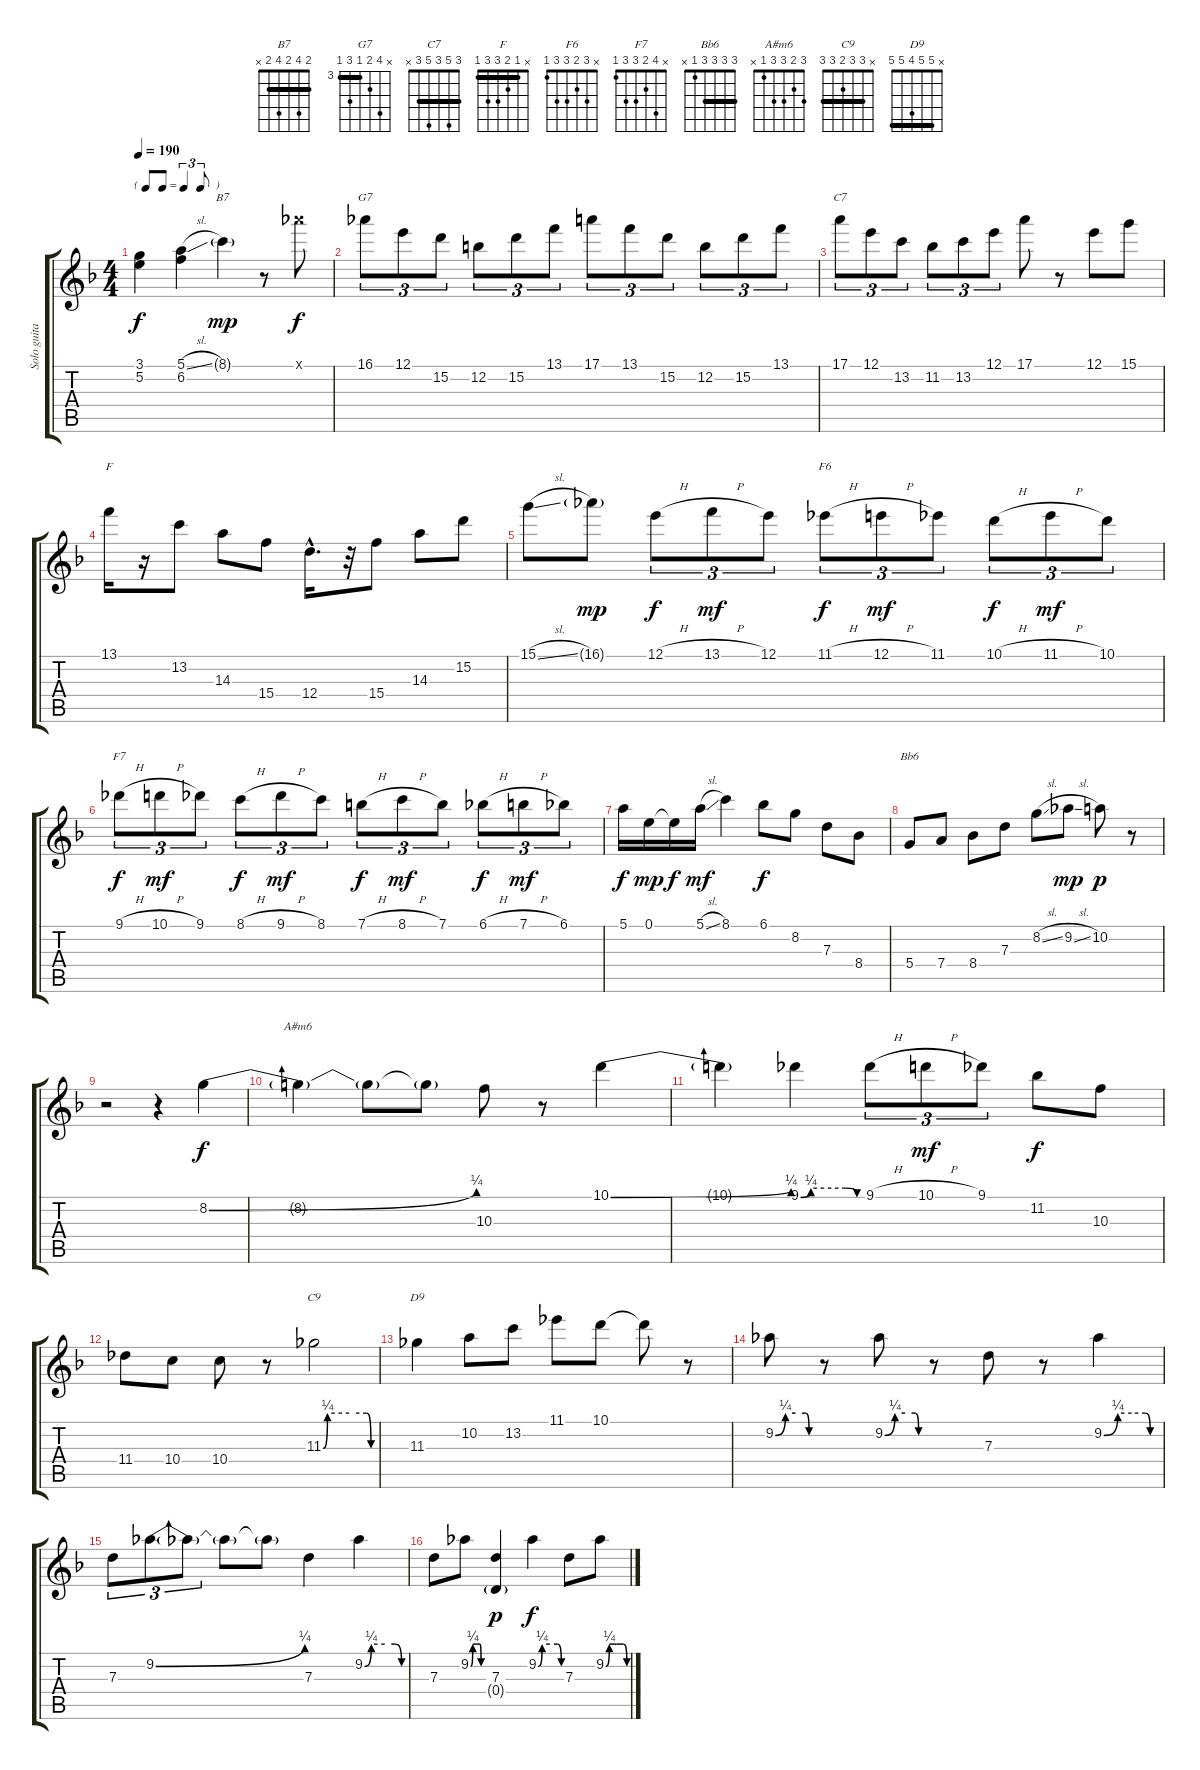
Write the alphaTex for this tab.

\track ("Solo guitar" "Solo guita") {instrument acousticguitarsteel}
\staff {score tabs}
\tuning (E4 B3 G3 D3 A2 E2) {hide}
\chord ("B7" 2 4 2 4 2 x) {barre 2}
\chord ("G7" x 6 4 3 5 3) {firstfret 3 barre 3}
\chord ("C7" 3 5 3 5 3 x) {barre 3}
\chord ("F" x 1 2 3 3 1) {barre 1}
\chord ("F6" x 3 2 3 3 1)
\chord ("F7" x 4 2 3 3 1)
\chord ("Bb6" 3 3 3 3 1 x) {barre 3}
\chord ("A#m6" 3 2 3 3 1 x)
\chord ("C9" x 3 3 2 3 3) {barre 3}
\chord ("D9" x 5 5 4 5 5) {barre 5}
\ts (4 4)
\tf triplet8th
\tempo 190
\clef g2
\ks f
(3.1 5.2).4{dy f} (5.1{sl} 6.2).4 8.1{g}.4{ch "B7" dy mp} r.8 16.1{x}.8{dy f} |
16.1.8{tu (3 2) ch "G7"} 12.1.8{tu (3 2)} 15.2.8{tu (3 2)} 12.2.8{tu (3 2)} 15.2.8{tu (3 2)} 13.1.8{tu (3 2)} 17.1.8{tu (3 2)} 13.1.8{tu (3 2)} 15.2.8{tu (3 2)} 12.2.8{tu (3 2)} 15.2.8{tu (3 2)} 13.1.8{tu (3 2)} |
17.1.8{tu (3 2) ch "C7"} 12.1.8{tu (3 2)} 13.2.8{tu (3 2)} 11.2.8{tu (3 2)} 13.2.8{tu (3 2)} 12.1.8{tu (3 2)} 17.1.8 r.8 12.1.8 15.1.8 |
13.1.16{ch "F"} r.16 13.2.8 14.3.8 15.4.8 12.4{hac}.16{d} r.32 15.4.8 14.3.8 15.2.8 |
15.1{sl}.8 16.1{g}.8{dy mp} 12.1{h}.8{tu (3 2) dy f} 13.1{h}.8{tu (3 2) dy mf} 12.1.8{tu (3 2)} 11.1{h}.8{tu (3 2) ch "F6" dy f} 12.1{h}.8{tu (3 2) dy mf} 11.1.8{tu (3 2)} 10.1{h}.8{tu (3 2) dy f} 11.1{h}.8{tu (3 2) dy mf} 10.1.8{tu (3 2)} |
9.1{h}.8{tu (3 2) ch "F7" dy f} 10.1{h}.8{tu (3 2) dy mf} 9.1.8{tu (3 2)} 8.1{h}.8{tu (3 2) dy f} 9.1{h}.8{tu (3 2) dy mf} 8.1.8{tu (3 2)} 7.1{h}.8{tu (3 2) dy f} 8.1{h}.8{tu (3 2) dy mf} 7.1.8{tu (3 2)} 6.1{h}.8{tu (3 2) dy f} 7.1{h}.8{tu (3 2) dy mf} 6.1.8{tu (3 2)} |
5.1.16{dy f} 0.1.16{dy mp} 0.1{t}.16{dy f} 5.1{sl}.16{dy mf} 8.1.4 6.1.8{dy f} 8.2.8 7.3.8 8.4.8 |
5.4.8{ch "Bb6"} 7.4.8 8.4.8 7.3.8 8.2{sl}.8 9.2{sl}.8{dy mp} 10.2.8{dy p} r.8 |
r.2 r.4 8.2{be (bend 0 0 60 1)}.4{dy f} |
8.2{t}.4{ch "A#m6"} 8.2{t}.8 8.2{t}.8 10.3.8 r.8 10.1{be (bend 0 0 60 1)}.4 |
10.1{t}.4 9.1{be (custom 0 0 10 1 30 1 44 1 55 0 60 0)}.4 9.1{h}.8{tu (3 2)} 10.1{h}.8{tu (3 2) dy mf} 9.1.8{tu (3 2)} 11.2.8{dy f} 10.3.8 |
11.4.8 10.4.8 10.4.8 r.8 11.3{be (custom 0 0 5 1 30 1 50 1 55 0 60 0)}.2{ch "C9"} |
11.3.4{ch "D9"} 10.2.8 13.2.8 11.1.8 10.1.8 10.1{t}.8 r.8 |
9.2{be (custom 0 0 15 1 30 1 45 1 50 0 60 0)}.8 r.8 9.2{be (custom 0 0 15 1 30 1 45 1 50 0 60 0)}.8 r.8 7.3.8 r.8 9.2{be (custom 0 0 15 1 30 1 45 1 50 0 60 0)}.4 |
7.3.8{tu (3 2)} 9.2{be (bend 0 0 60 1)}.8{tu (3 2)} 9.2{t}.8{tu (3 2)} 9.2{t}.8 9.2{t}.8 7.3.4 9.2{be (custom 0 0 10 1 30 1 45 1 55 0 60 0)}.4 |
7.3.8 9.2{be (custom 0 0 10 1 30 1 45 1 50 0 60 0)}.8 (7.3 0.4{g}).4{dy p} 9.2{be (custom 0 0 10 1 30 1 50 1 60 0)}.4{dy f} 7.3.8 9.2{be (custom 0 0 10 1 30 1 50 1 60 0)}.8
